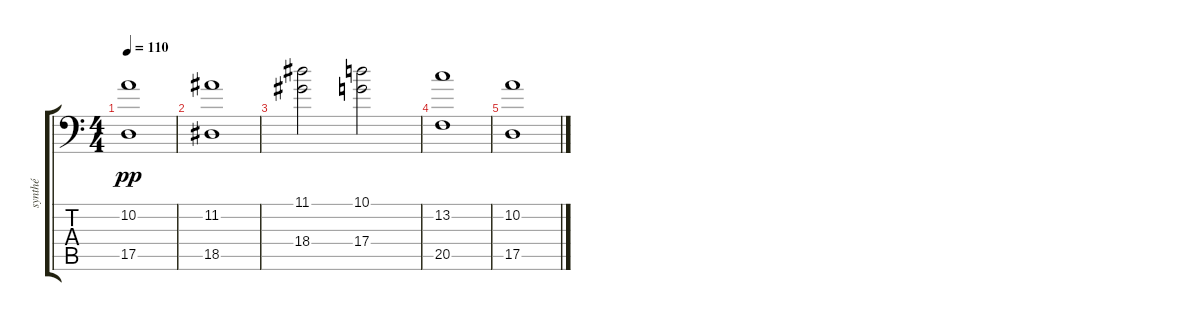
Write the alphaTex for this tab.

\track ("synthé" "synthé") {instrument stringensemble2}
\staff {score tabs}
\tuning (E4 B3 G3 D3 A1 E1) {hide}
\ts (4 4)
\tempo 110
\clef f4
\ks c
(10.2 17.5).1{dy pp} |
(11.2 18.5).1 |
(11.1 18.4).2 (10.1 17.4).2 |
(13.2 20.5).1 |
(10.2 17.5).1
